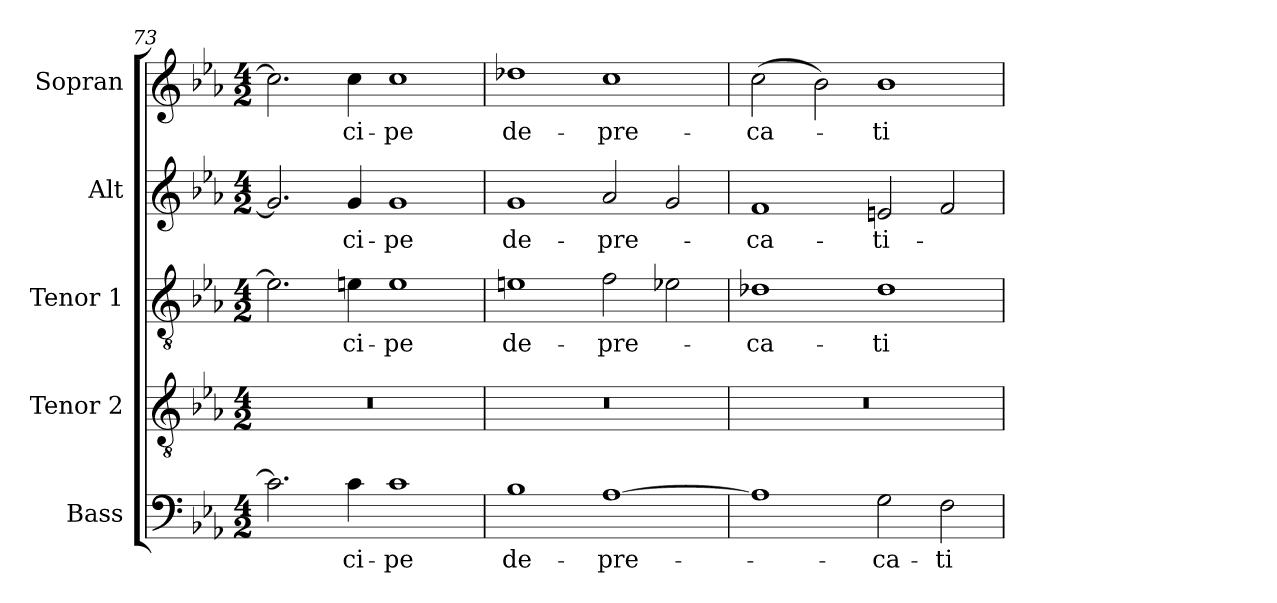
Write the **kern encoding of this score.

**kern	**text	**kern	**kern	**text	**kern	**text	**kern	**text
*part5	*part5	*part4	*part3	*part3	*part2	*part2	*part1	*part1
*staff5	*staff5	*staff4	*staff3	*staff3	*staff2	*staff2	*staff1	*staff1
*I"Bass	*	*I"Tenor 2	*I"Tenor 1	*	*I"Alt	*	*I"Sopran	*
*I'B.	*	*I'T. 2	*I'T. 1	*	*I'A.	*	*I'S.	*
*clefF4	*	*clefGv2	*clefGv2	*	*clefG2	*	*clefG2	*
*k[b-e-a-]	*	*k[b-e-a-]	*k[b-e-a-]	*	*k[b-e-a-]	*	*k[b-e-a-]	*
*E-:	*	*E-:	*E-:	*	*E-:	*	*E-:	*
*M4/2	*	*M4/2	*M4/2	*	*M4/2	*	*M4/2	*
=73	=73	=73	=73	=73	=73	=73	=73	=73
2.c\]	.	0r	2.e\]	.	2.g/]	.	2.cc\]	.
!	!LO:LY:b	!	!	!LO:LY:b	!	!LO:LY:b	!	!LO:LY:b
4c\	-ci-	.	4en\	-ci-	4g/	-ci-	4cc\	-ci-
!	!LO:LY:b	!	!	!LO:LY:b	!	!LO:LY:b	!	!LO:LY:b
1c	-pe	.	1e	-pe	1g	-pe	1cc	-pe
=74	=74	=74	=74	=74	=74	=74	=74	=74
!	!LO:LY:b	!	!	!LO:LY:b	!	!LO:LY:b	!	!LO:LY:b
1B-	de-	0r	1en	de-	1g	de-	1dd-X	de-
!	!LO:LY:b	!	!	!LO:LY:b	!	!LO:LY:b	!	!LO:LY:b
[1A-	-pre-	.	2f\	-pre-	2a-/	-pre-	1cc	-pre-
.	.	.	2e-X\	.	2g/	.	.	.
=75	=75	=75	=75	=75	=75	=75	=75	=75
!	!	!	!	!LO:LY:b	!	!LO:LY:b	!	!LO:LY:b
1A-]	.	0r	1d-X	-ca-	1f	-ca-	(>2cc\	-ca-
.	.	.	.	.	.	.	2b-\)	.
!	!LO:LY:b	!	!	!LO:LY:b	!	!LO:LY:b	!	!LO:LY:b
2G\	-ca-	.	1d-	-ti-	2en/	-ti-	1b-	-ti-
!	!LO:LY:b	!	!	!	!	!	!	!
2F\	-ti-	.	.	.	2f/	.	.	.
=	=	=	=	=	=	=	=	=
*-	*-	*-	*-	*-	*-	*-	*-	*-
